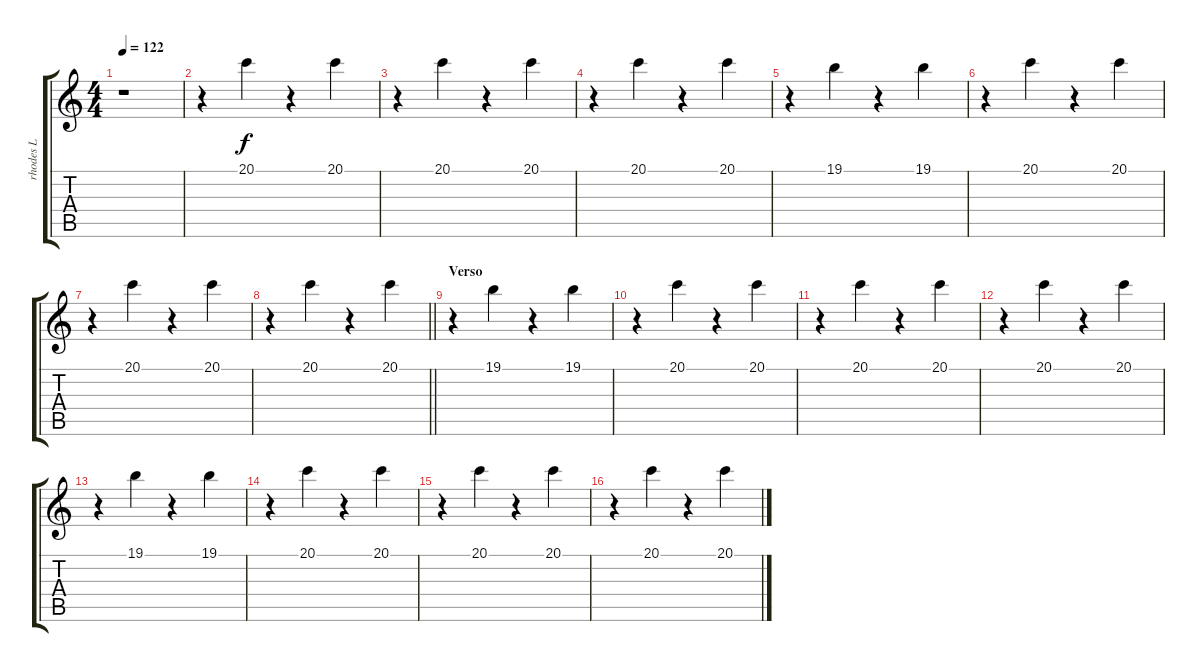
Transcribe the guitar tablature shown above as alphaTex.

\track ("rhodes L" "rhodes L") {instrument electricpiano1}
\staff {score tabs}
\tuning (E4 B3 G3 D3 A2 E2) {hide}
\ts (4 4)
\tempo 122
\clef g2
\ks c
r.1{dy f instrument electricpiano1} |
r.4 20.1.4 r.4 20.1.4 |
r.4 20.1.4 r.4 20.1.4 |
r.4 20.1.4 r.4 20.1.4 |
r.4 19.1.4 r.4 19.1.4 |
r.4 20.1.4 r.4 20.1.4 |
r.4 20.1.4 r.4 20.1.4 |
\barLineRight lightlight
r.4 20.1.4 r.4 20.1.4 |
\section ("" "Verso")
r.4 19.1.4 r.4 19.1.4 |
r.4 20.1.4 r.4 20.1.4 |
r.4 20.1.4 r.4 20.1.4 |
r.4 20.1.4 r.4 20.1.4 |
r.4 19.1.4 r.4 19.1.4 |
r.4 20.1.4 r.4 20.1.4 |
r.4 20.1.4 r.4 20.1.4 |
r.4 20.1.4 r.4 20.1.4
